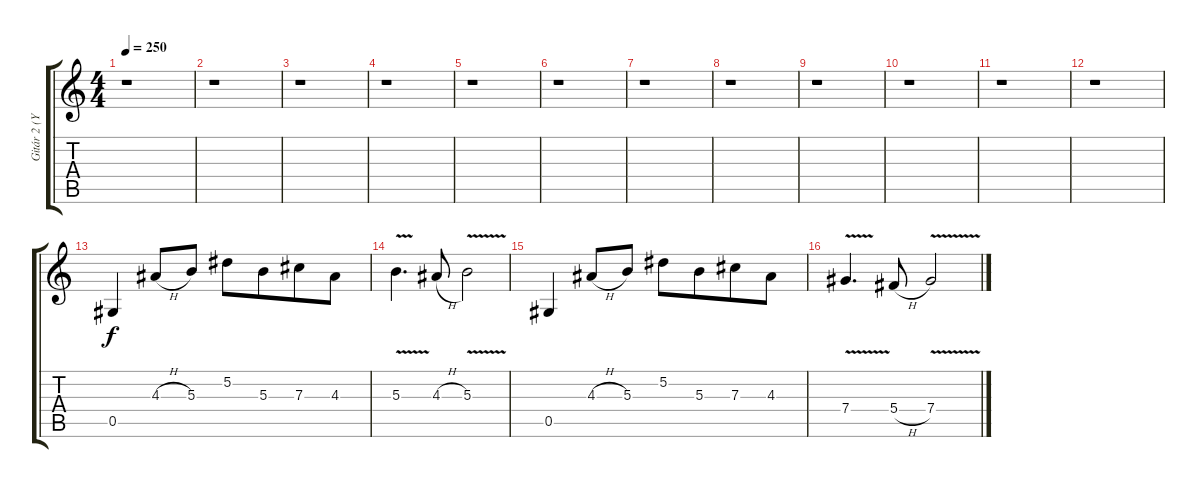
\track ("Gitár 2 (Yngwie Malmsteen)" "Gitár 2 (Y") {instrument distortionguitar}
\staff {score tabs}
\tuning (Eb4 Bb3 Gb3 Db3 Ab2 Eb2) {hide}
\ts (4 4)
\tempo 250
\clef g2
\ks c
r.1{dy f} |
r.1 |
r.1 |
r.1 |
r.1 |
r.1 |
r.1 |
r.1 |
r.1 |
r.1 |
r.1 |
r.1 |
0.5.4 4.3{h}.8 5.3.8 5.2.8 5.3.8{beam merge} 7.3.8 4.3.8 |
5.3{v}.4{d} 4.3{h}.8 5.3{v}.2 |
0.5.4 4.3{h}.8 5.3.8 5.2.8 5.3.8{beam merge} 7.3.8 4.3.8 |
7.4{v}.4{d} 5.4{h}.8 7.4{v}.2
